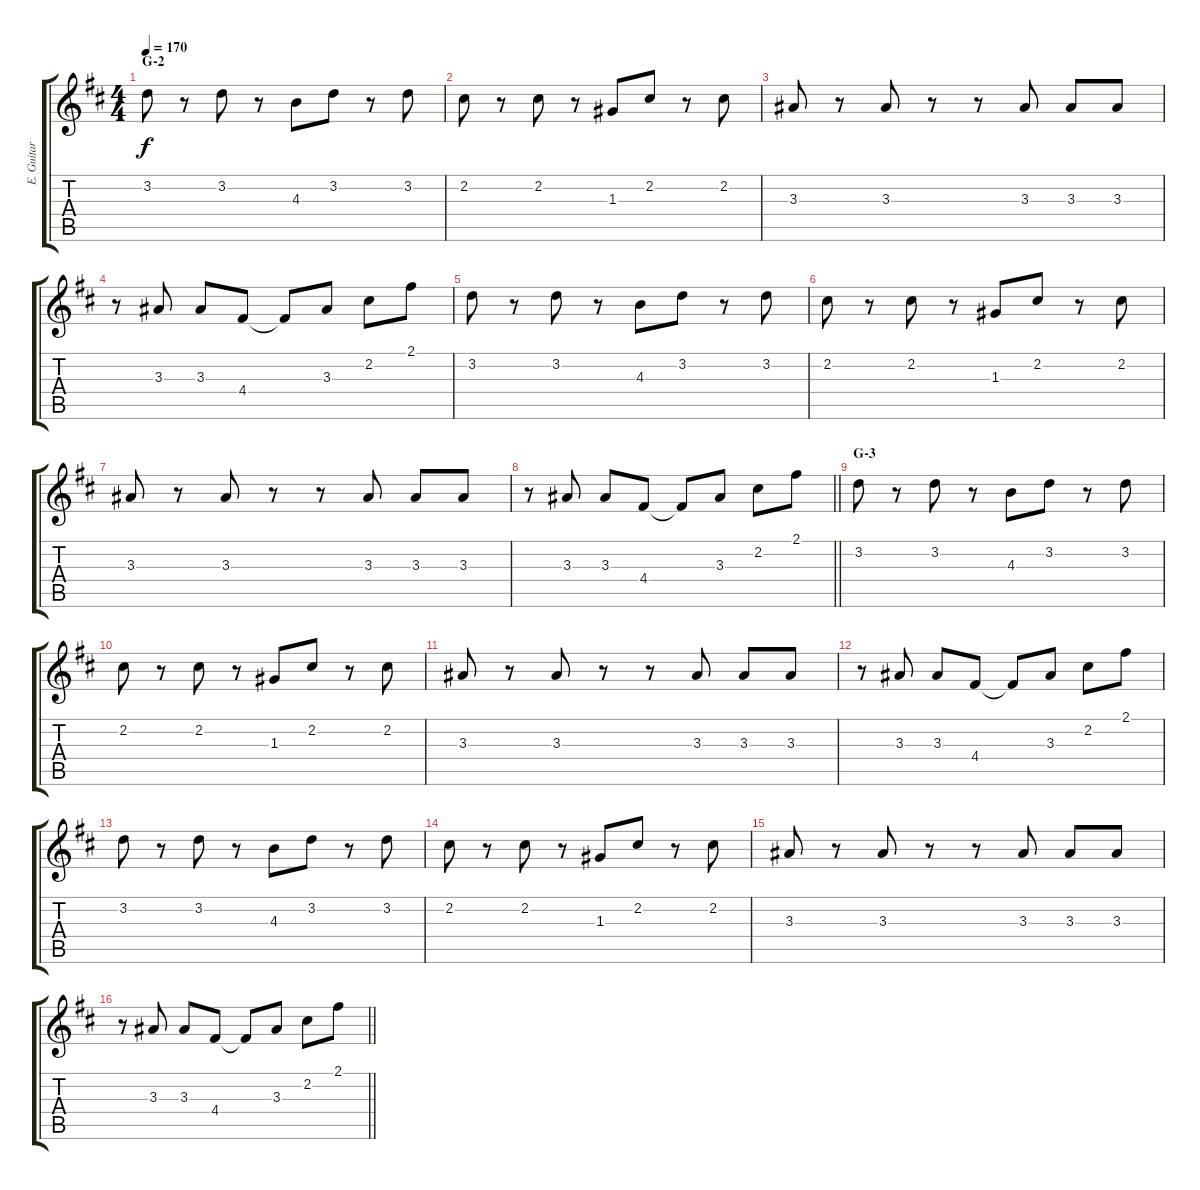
\track ("E. Guitar I" "E. Guitar ") {instrument overdrivenguitar}
\staff {score tabs}
\tuning (E4 B3 G3 D3 A2 E2) {hide}
\ts (4 4)
\section ("" "G-2")
\tempo 170
\clef g2
\ks d
3.2.8{dy f} r.8 3.2.8 r.8 4.3.8 3.2.8 r.8 3.2.8 |
2.2.8 r.8 2.2.8 r.8 1.3.8 2.2.8 r.8 2.2.8 |
3.3.8 r.8 3.3.8 r.8 r.8 3.3.8 3.3.8 3.3.8 |
r.8 3.3.8 3.3.8 4.4.8 4.4{t}.8 3.3.8 2.2.8 2.1.8 |
3.2.8 r.8 3.2.8 r.8 4.3.8 3.2.8 r.8 3.2.8 |
2.2.8 r.8 2.2.8 r.8 1.3.8 2.2.8 r.8 2.2.8 |
3.3.8 r.8 3.3.8 r.8 r.8 3.3.8 3.3.8 3.3.8 |
\barLineRight lightlight
r.8 3.3.8 3.3.8 4.4.8 4.4{t}.8 3.3.8 2.2.8 2.1.8 |
\section ("" "G-3")
3.2.8 r.8 3.2.8 r.8 4.3.8 3.2.8 r.8 3.2.8 |
2.2.8 r.8 2.2.8 r.8 1.3.8 2.2.8 r.8 2.2.8 |
3.3.8 r.8 3.3.8 r.8 r.8 3.3.8 3.3.8 3.3.8 |
r.8 3.3.8 3.3.8 4.4.8 4.4{t}.8 3.3.8 2.2.8 2.1.8 |
3.2.8 r.8 3.2.8 r.8 4.3.8 3.2.8 r.8 3.2.8 |
2.2.8 r.8 2.2.8 r.8 1.3.8 2.2.8 r.8 2.2.8 |
3.3.8 r.8 3.3.8 r.8 r.8 3.3.8 3.3.8 3.3.8 |
\barLineRight lightlight
r.8 3.3.8 3.3.8 4.4.8 4.4{t}.8 3.3.8 2.2.8 2.1.8
